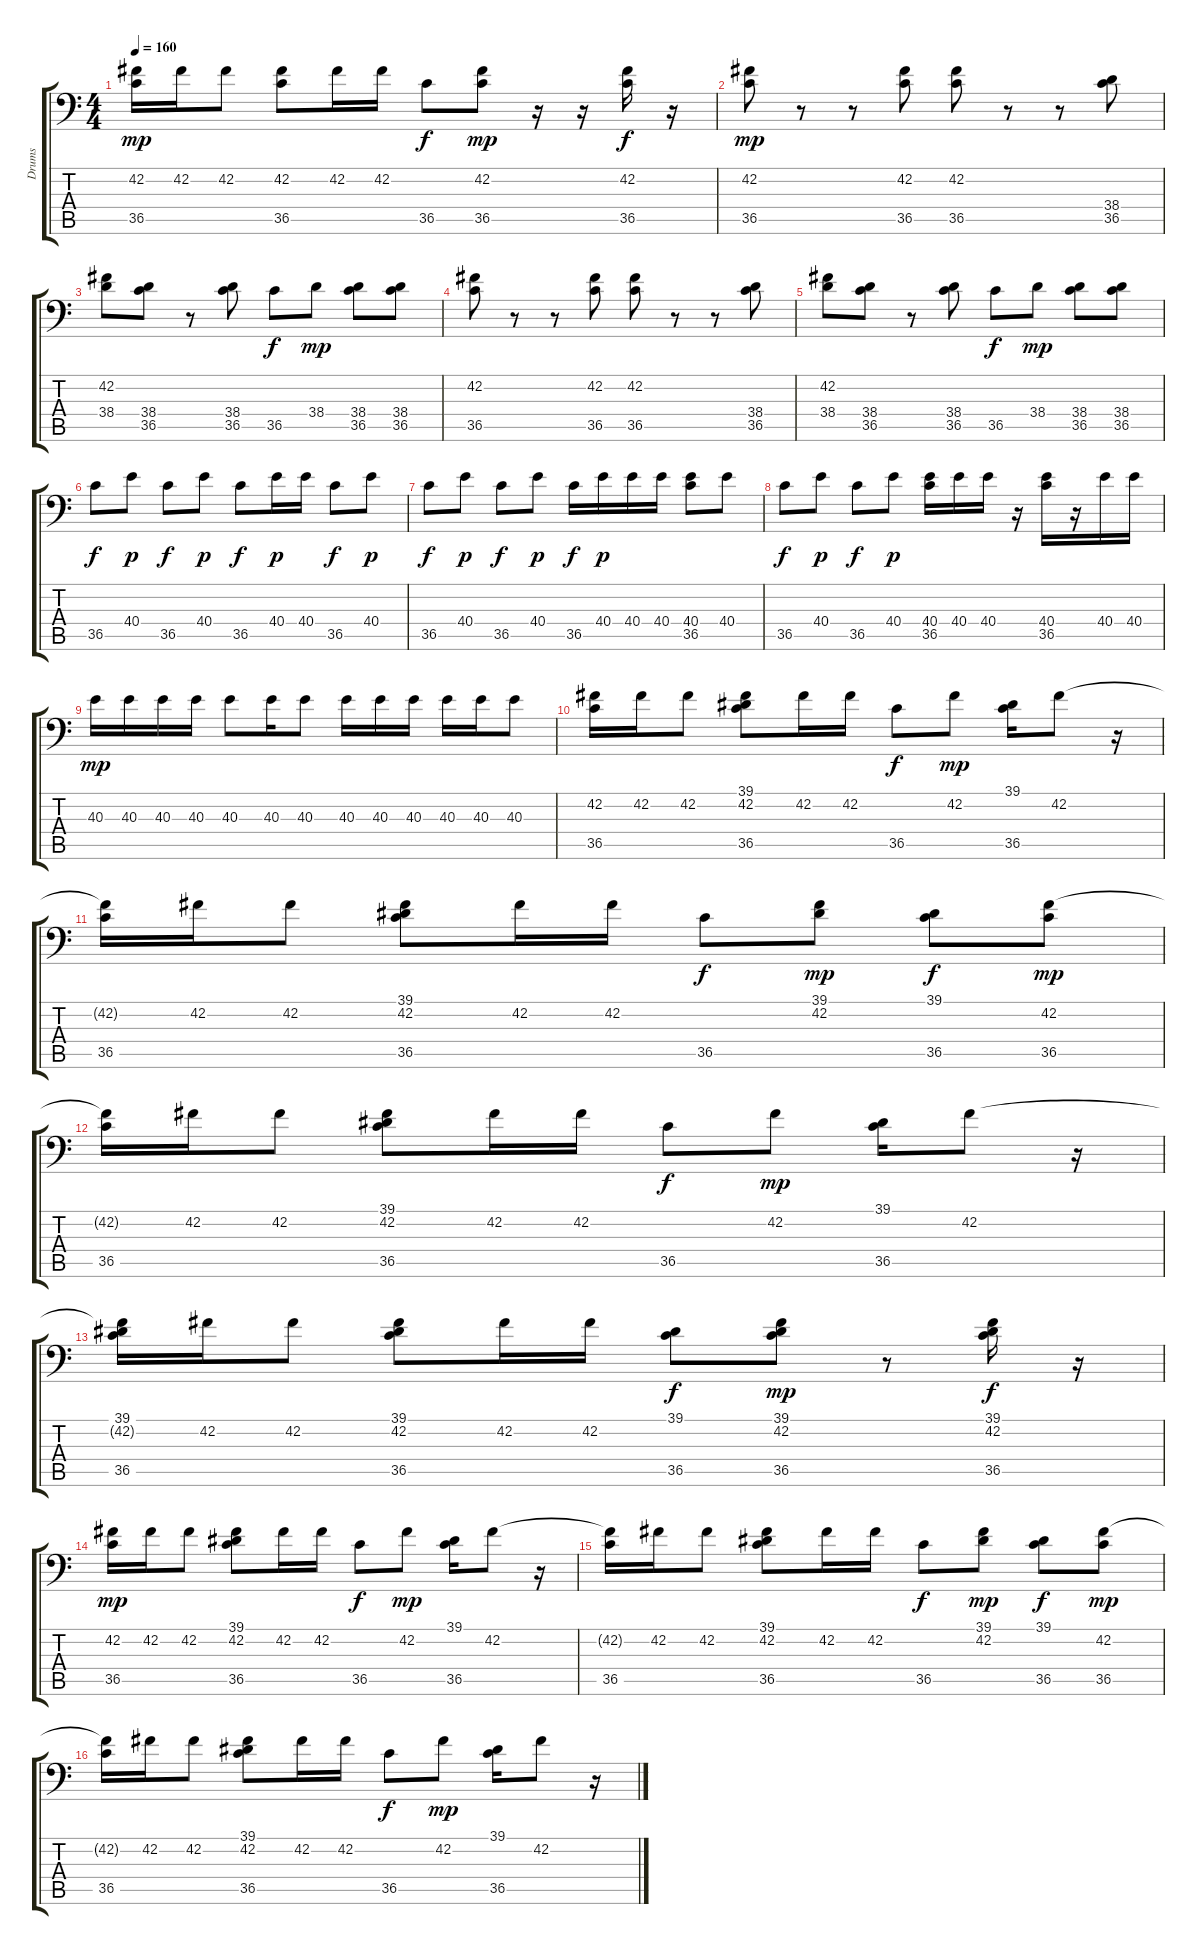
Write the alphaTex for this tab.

\track ("Drums" "Drums") {instrument acousticgrandpiano}
\staff {score tabs}
\tuning (C-1 C-1 C-1 C-1 C-1 C-1) {hide}
\ts (4 4)
\tempo 160
\clef f4
\ks c
(42.2{t} 36.5).16{dy mp} 42.2.16 42.2.8 (42.2 36.5).8 42.2.16 42.2.16 36.5.8{dy f} (42.2 36.5).8{dy mp} r.16 r.16 (42.2 36.5).16{dy f} r.16 |
(42.2 36.5).8{dy mp} r.8 r.8 (42.2 36.5).8 (42.2 36.5).8 r.8 r.8 (38.4 36.5).8 |
(42.2 38.4).8 (38.4 36.5).8 r.8 (38.4 36.5).8 36.5.8{dy f} 38.4.8{dy mp} (38.4 36.5).8 (38.4 36.5).8 |
(42.2 36.5).8 r.8 r.8 (42.2 36.5).8 (42.2 36.5).8 r.8 r.8 (38.4 36.5).8 |
(42.2 38.4).8 (38.4 36.5).8 r.8 (38.4 36.5).8 36.5.8{dy f} 38.4.8{dy mp} (38.4 36.5).8 (38.4 36.5).8 |
36.5.8{dy f} 40.4.8{dy p} 36.5.8{dy f} 40.4.8{dy p} 36.5.8{dy f} 40.4.16{dy p} 40.4.16 36.5.8{dy f} 40.4.8{dy p} |
36.5.8{dy f} 40.4.8{dy p} 36.5.8{dy f} 40.4.8{dy p} 36.5.16{dy f} 40.4.16{dy p} 40.4.16 40.4.16 (40.4 36.5).8 40.4.8 |
36.5.8{dy f} 40.4.8{dy p} 36.5.8{dy f} 40.4.8{dy p} (40.4 36.5).16 40.4.16 40.4.16 r.16 (40.4 36.5).16 r.16 40.4.16 40.4.16 |
40.3.16{dy mp} 40.3.16 40.3.16 40.3.16 40.3.8 40.3.16 40.3.8 40.3.16 40.3.16 40.3.16 40.3.16 40.3.16 40.3.8 |
(42.2 36.5).16 42.2.16 42.2.8 (39.1 42.2 36.5).8 42.2.16 42.2.16 36.5.8{dy f} 42.2.8{dy mp} (39.1 36.5).16 42.2.8 r.16 |
(42.2{t} 36.5).16 42.2.16 42.2.8 (39.1 42.2 36.5).8 42.2.16 42.2.16 36.5.8{dy f} (39.1 42.2).8{dy mp} (39.1 36.5).8{dy f} (42.2 36.5).8{dy mp} |
(42.2{t} 36.5).16 42.2.16 42.2.8 (39.1 42.2 36.5).8 42.2.16 42.2.16 36.5.8{dy f} 42.2.8{dy mp} (39.1 36.5).16 42.2.8 r.16 |
(39.1 42.2{t} 36.5).16 42.2.16 42.2.8 (39.1 42.2 36.5).8 42.2.16 42.2.16 (39.1 36.5).8{dy f} (39.1 42.2 36.5).8{dy mp} r.8 (39.1 42.2 36.5).16{dy f} r.16 |
(42.2 36.5).16{dy mp} 42.2.16 42.2.8 (39.1 42.2 36.5).8 42.2.16 42.2.16 36.5.8{dy f} 42.2.8{dy mp} (39.1 36.5).16 42.2.8 r.16 |
(42.2{t} 36.5).16 42.2.16 42.2.8 (39.1 42.2 36.5).8 42.2.16 42.2.16 36.5.8{dy f} (39.1 42.2).8{dy mp} (39.1 36.5).8{dy f} (42.2 36.5).8{dy mp} |
(42.2{t} 36.5).16 42.2.16 42.2.8 (39.1 42.2 36.5).8 42.2.16 42.2.16 36.5.8{dy f} 42.2.8{dy mp} (39.1 36.5).16 42.2.8 r.16
